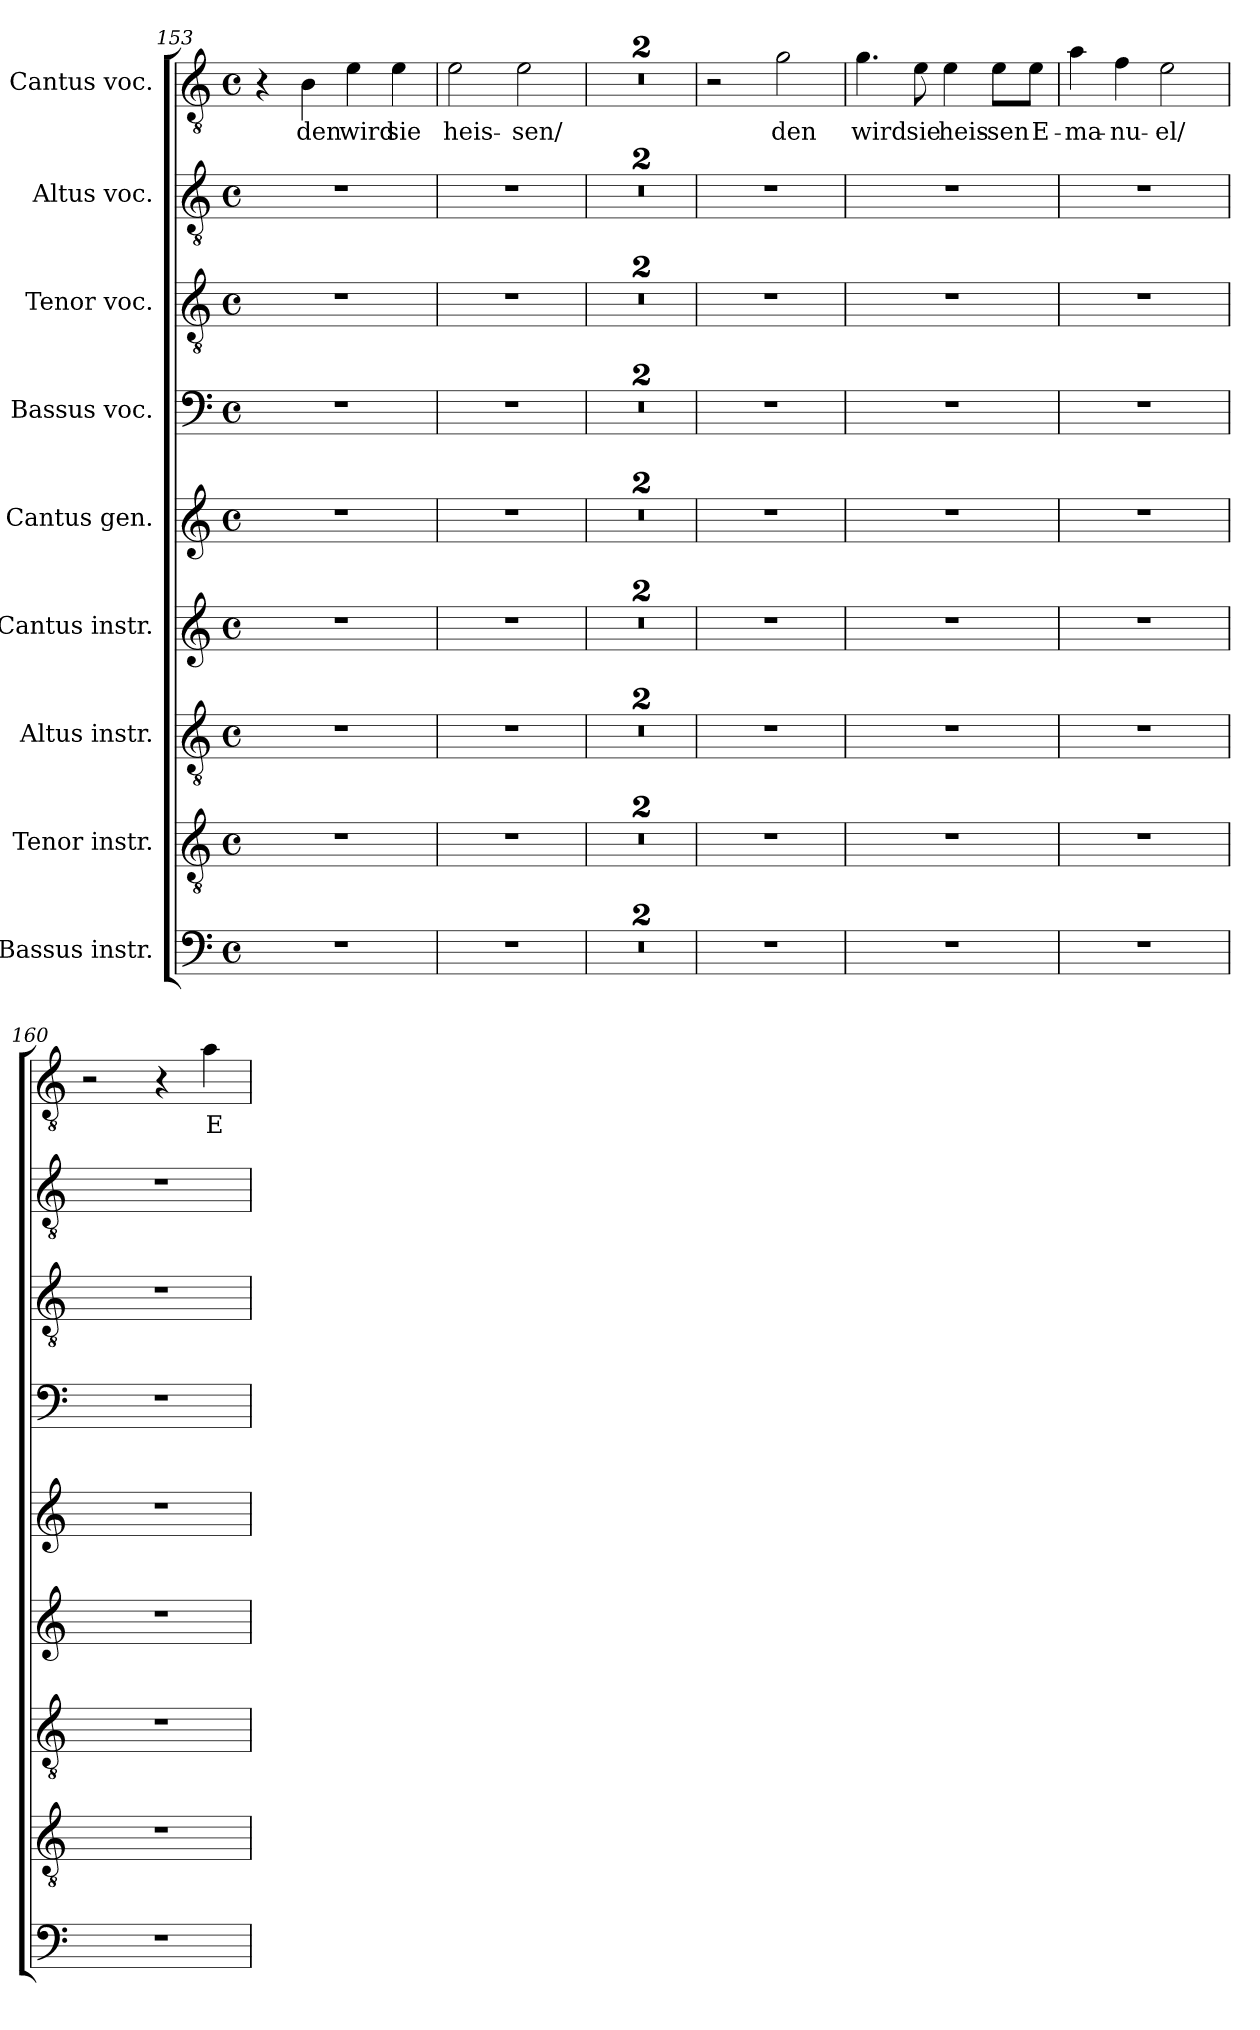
**kern	**kern	**kern	**kern	**kern	**kern	**kern	**kern	**kern	**text
*part9	*part8	*part7	*part6	*part5	*part4	*part3	*part2	*part1	*part1
*staff9	*staff8	*staff7	*staff6	*staff5	*staff4	*staff3	*staff2	*staff1	*staff1
*I"Bassus instr.	*I"Tenor instr.	*I"Altus instr.	*I"Cantus instr.	*I"Cantus gen.	*I"Bassus voc.	*I"Tenor voc.	*I"Altus voc.	*I"Cantus voc.	*
*clefF4	*clefGv2	*clefGv2	*clefG2	*clefG2	*clefF4	*clefGv2	*clefGv2	*clefGv2	*
*k[]	*k[]	*k[]	*k[]	*k[]	*k[]	*k[]	*k[]	*k[]	*
*C:	*C:	*C:	*C:	*C:	*C:	*C:	*C:	*C:	*
*M4/4	*M4/4	*M4/4	*M4/4	*M4/4	*M4/4	*M4/4	*M4/4	*M4/4	*
*met(c)	*met(c)	*met(c)	*met(c)	*met(c)	*met(c)	*met(c)	*met(c)	*met(c)	*
=153	=153	=153	=153	=153	=153	=153	=153	=153	=153
1r	1r	1r	1r	1r	1r	1r	1r	4r	.
!	!	!	!	!	!	!	!	!	!LO:LY:b
.	.	.	.	.	.	.	.	4B\	den
!	!	!	!	!	!	!	!	!	!LO:LY:b
.	.	.	.	.	.	.	.	4e\	wird
!	!	!	!	!	!	!	!	!	!LO:LY:b
.	.	.	.	.	.	.	.	4e\	sie
=154	=154	=154	=154	=154	=154	=154	=154	=154	=154
!	!	!	!	!	!	!	!	!	!LO:LY:b
1r	1r	1r	1r	1r	1r	1r	1r	2e\	heis-
!	!	!	!	!	!	!	!	!	!LO:LY:b
.	.	.	.	.	.	.	.	2e\	-sen/
=155	=155	=155	=155	=155	=155	=155	=155	=155	=155
1r	1r	1r	1r	1r	1r	1r	1r	1r	.
=156	=156	=156	=156	=156	=156	=156	=156	=156	=156
1r	1r	1r	1r	1r	1r	1r	1r	1r	.
=157	=157	=157	=157	=157	=157	=157	=157	=157	=157
1r	1r	1r	1r	1r	1r	1r	1r	2r	.
!	!	!	!	!	!	!	!	!	!LO:LY:b
.	.	.	.	.	.	.	.	2g\	den
!!LO:LB:g=z
=158	=158	=158	=158	=158	=158	=158	=158	=158	=158
!	!	!	!	!	!	!	!	!	!LO:LY:b
1r	1r	1r	1r	1r	1r	1r	1r	4.g\	wird
!	!	!	!	!	!	!	!	!	!LO:LY:b
.	.	.	.	.	.	.	.	8e\	sie
!	!	!	!	!	!	!	!	!	!LO:LY:b
.	.	.	.	.	.	.	.	4e\	heis-
!	!	!	!	!	!	!	!	!	!LO:LY:b
.	.	.	.	.	.	.	.	8e\L	-sen
!	!	!	!	!	!	!	!	!	!LO:LY:b
.	.	.	.	.	.	.	.	8e\J	E-
=159	=159	=159	=159	=159	=159	=159	=159	=159	=159
!	!	!	!	!	!	!	!	!	!LO:LY:b
1r	1r	1r	1r	1r	1r	1r	1r	4a\	-ma-
!	!	!	!	!	!	!	!	!	!LO:LY:b
.	.	.	.	.	.	.	.	4f\	-nu-
!	!	!	!	!	!	!	!	!	!LO:LY:b
.	.	.	.	.	.	.	.	2e\	-el/
=160	=160	=160	=160	=160	=160	=160	=160	=160	=160
1r	1r	1r	1r	1r	1r	1r	1r	2r	.
.	.	.	.	.	.	.	.	4r	.
!	!	!	!	!	!	!	!	!	!LO:LY:b
.	.	.	.	.	.	.	.	4a\	E-
=	=	=	=	=	=	=	=	=	=
*-	*-	*-	*-	*-	*-	*-	*-	*-	*-
